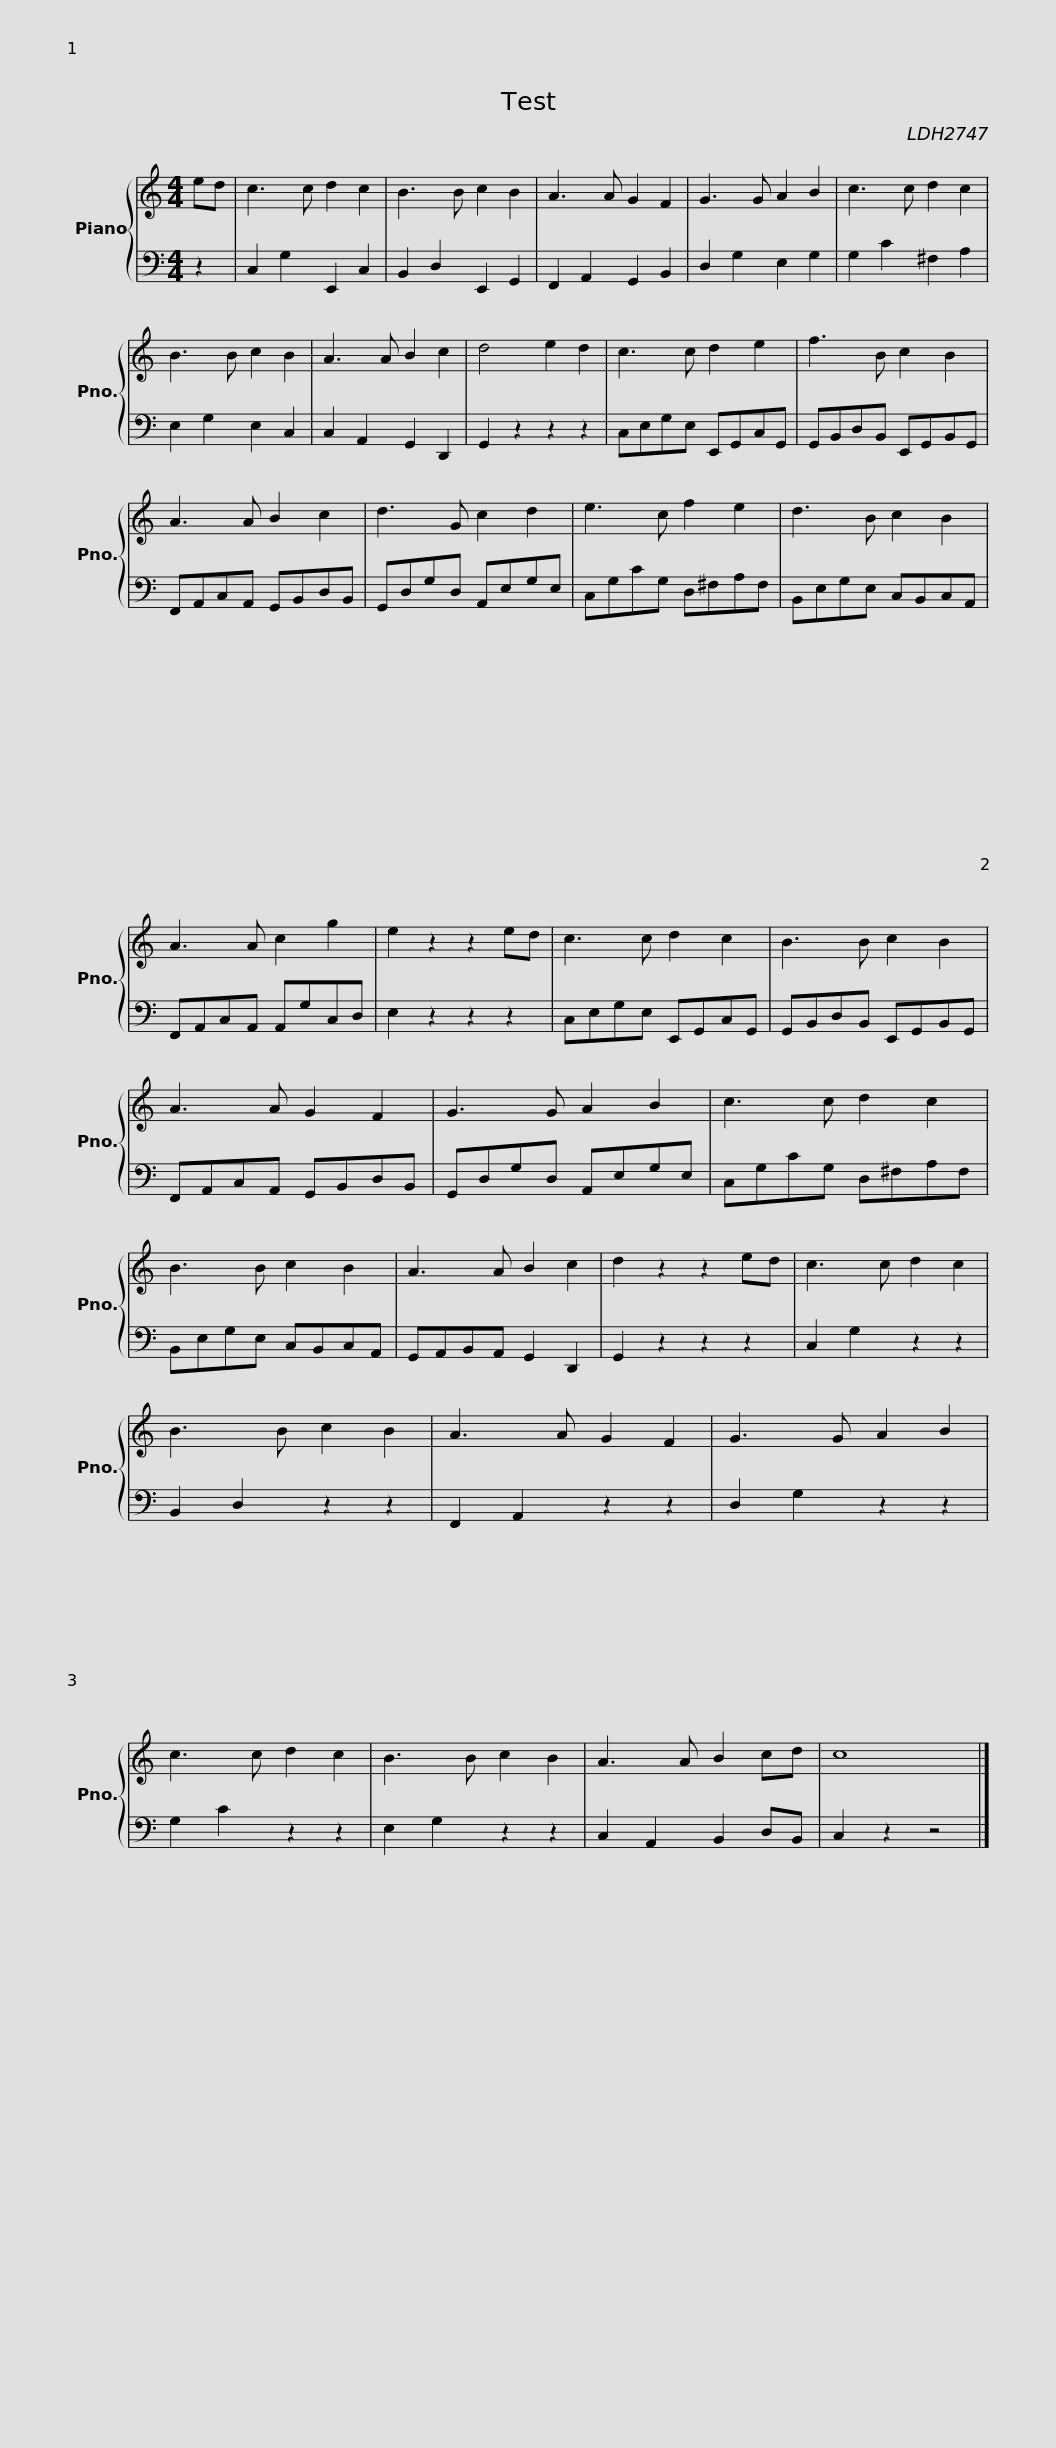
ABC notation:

X:1
%%score { 1 | 2 }
L:1/8
M:4/4
I:linebreak $
K:C
V:1 treble
V:2 bass
V:1
 ed | c3 c d2 c2 | B3 B c2 B2 | A3 A G2 F2 | G3 G A2 B2 | %5
 c3 c d2 c2 | B3 B c2 B2 | A3 A B2 c2 |$ d4 e2 d2 | c3 c d2 e2 | %10
 f3 B c2 B2 | A3 A B2 c2 | d3 G c2 d2 | e3 c f2 e2 |$ d3 B c2 B2 | %15
 A3 A c2 g2 | e2 z2 z2 ed | c3 c d2 c2 | B3 B c2 B2 | A3 A G2 F2 |$ %20
 G3 G A2 B2 | c3 c d2 c2 | B3 B c2 B2 | A3 A B2 c2 | d2 z2 z2 ed | %25
 c3 c d2 c2 |$ B3 B c2 B2 | A3 A G2 F2 | G3 G A2 B2 | c3 c d2 c2 | %30
 B3 B c2 B2 | A3 A B2 cd | c8 |] %33
V:2
 z2 | C,2 G,2 E,,2 C,2 | B,,2 D,2 E,,2 G,,2 | F,,2 A,,2 G,,2 B,,2 | D,2 G,2 E,2 G,2 | %5
 G,2 C2 ^F,2 A,2 | E,2 G,2 E,2 C,2 | C,2 A,,2 G,,2 D,,2 |$ G,,2 z2 z2 z2 | C,E,G,E, E,,G,,C,G,, | %10
 G,,B,,D,B,, E,,G,,B,,G,, | F,,A,,C,A,, G,,B,,D,B,, | G,,D,G,D, A,,E,G,E, | C,G,CG, D,^F,A,F, |$ B,,E,G,E, C,B,,C,A,, | %15
 F,,A,,C,A,, A,,G,C,D, | E,2 z2 z2 z2 | C,E,G,E, E,,G,,C,G,, | G,,B,,D,B,, E,,G,,B,,G,, | F,,A,,C,A,, G,,B,,D,B,, |$ %20
 G,,D,G,D, A,,E,G,E, | C,G,CG, D,^F,A,F, | B,,E,G,E, C,B,,C,A,, | G,,A,,B,,A,, G,,2 D,,2 | G,,2 z2 z2 z2 | %25
 C,2 G,2 z2 z2 |$ B,,2 D,2 z2 z2 | F,,2 A,,2 z2 z2 | D,2 G,2 z2 z2 | G,2 C2 z2 z2 | %30
 E,2 G,2 z2 z2 | C,2 A,,2 B,,2 D,B,, | C,2 z2 z4 |] %33
